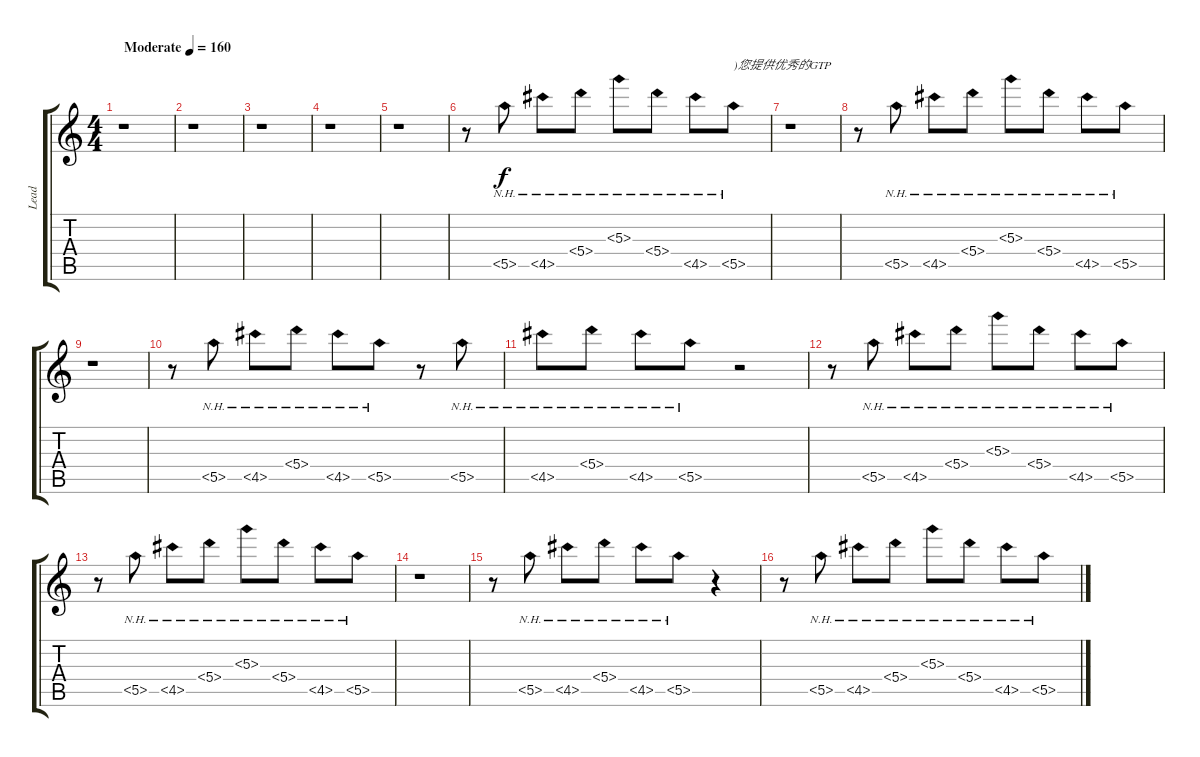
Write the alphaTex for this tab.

\track ("Lead" "Lead") {instrument distortionguitar}
\staff {score tabs}
\tuning (E4 B3 G3 D3 A2 E2) {hide}
\ts (4 4)
\tempo (160 "Moderate")
\clef g2
\ks c
r.1{dy f instrument distortionguitar} |
r.1 |
r.1 |
r.1 |
r.1 |
r.8 5.5{nh}.8 4.5{nh}.8 5.4{nh}.8 5.3{nh}.8 5.4{nh}.8 4.5{nh}.8 5.5{nh}.8{txt ")您提供优秀的GTP"} |
r.1 |
r.8 5.5{nh}.8 4.5{nh}.8 5.4{nh}.8 5.3{nh}.8 5.4{nh}.8 4.5{nh}.8 5.5{nh}.8 |
r.1 |
r.8 5.5{nh}.8 4.5{nh}.8 5.4{nh}.8 4.5{nh}.8 5.5{nh}.8 r.8 5.5{nh}.8 |
4.5{nh}.8 5.4{nh}.8 4.5{nh}.8 5.5{nh}.8 r.2 |
r.8 5.5{nh}.8 4.5{nh}.8 5.4{nh}.8 5.3{nh}.8 5.4{nh}.8 4.5{nh}.8 5.5{nh}.8 |
r.8 5.5{nh}.8 4.5{nh}.8 5.4{nh}.8 5.3{nh}.8 5.4{nh}.8 4.5{nh}.8 5.5{nh}.8 |
r.1 |
r.8 5.5{nh}.8 4.5{nh}.8 5.4{nh}.8 4.5{nh}.8 5.5{nh}.8 r.4 |
r.8 5.5{nh}.8 4.5{nh}.8 5.4{nh}.8 5.3{nh}.8 5.4{nh}.8 4.5{nh}.8 5.5{nh}.8
